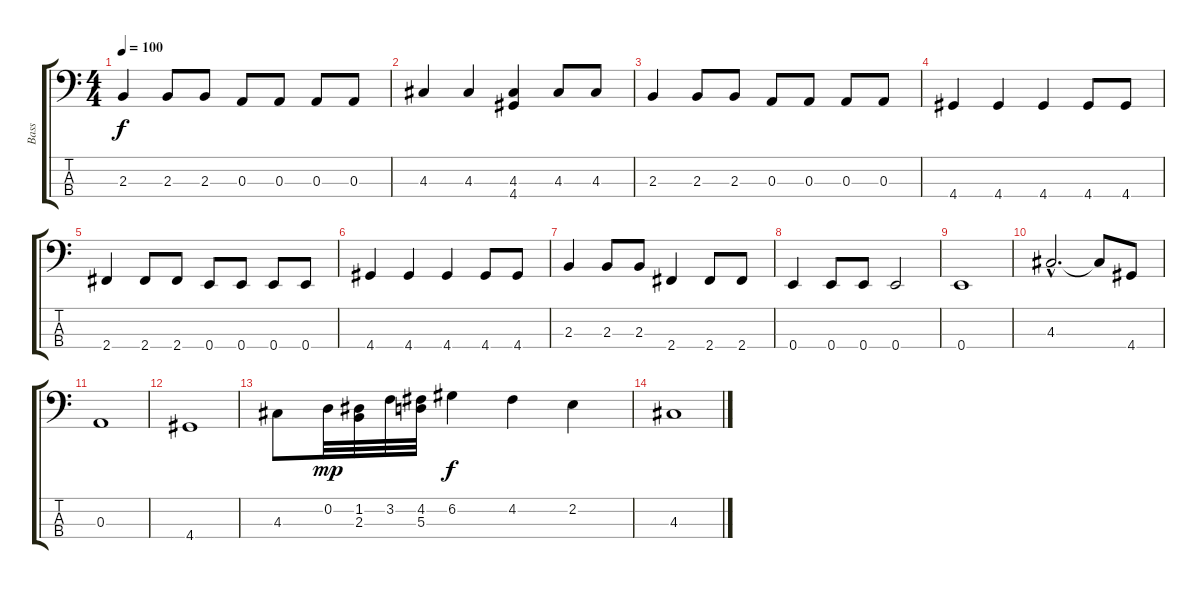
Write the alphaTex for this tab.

\track ("Bass" "Bass") {instrument electricbassfinger}
\staff {score tabs}
\tuning (G2 D2 A1 E1) {hide}
\ts (4 4)
\tempo 100
\clef f4
\ks c
2.3.4{dy f} 2.3.8 2.3.8 0.3.8 0.3.8 0.3.8 0.3.8 |
4.3.4 4.3.4 (4.3 4.4).4 4.3.8 4.3.8 |
2.3.4 2.3.8 2.3.8 0.3.8 0.3.8 0.3.8 0.3.8 |
4.4.4 4.4.4 4.4.4 4.4.8 4.4.8 |
2.4.4 2.4.8 2.4.8 0.4.8 0.4.8 0.4.8 0.4.8 |
4.4.4 4.4.4 4.4.4 4.4.8 4.4.8 |
2.3.4 2.3.8 2.3.8 2.4.4 2.4.8 2.4.8 |
0.4.4 0.4.8 0.4.8 0.4.2 |
0.4.1 |
4.3{hac}.2{d} 4.3{t}.8 4.4.8 |
0.3.1 |
4.4.1 |
4.3.8 0.2.32{dy mp} (1.2 2.3).32 3.2.32 (4.2 5.3).32 6.2.4{dy f} 4.2.4 2.2.4 |
4.3.1
